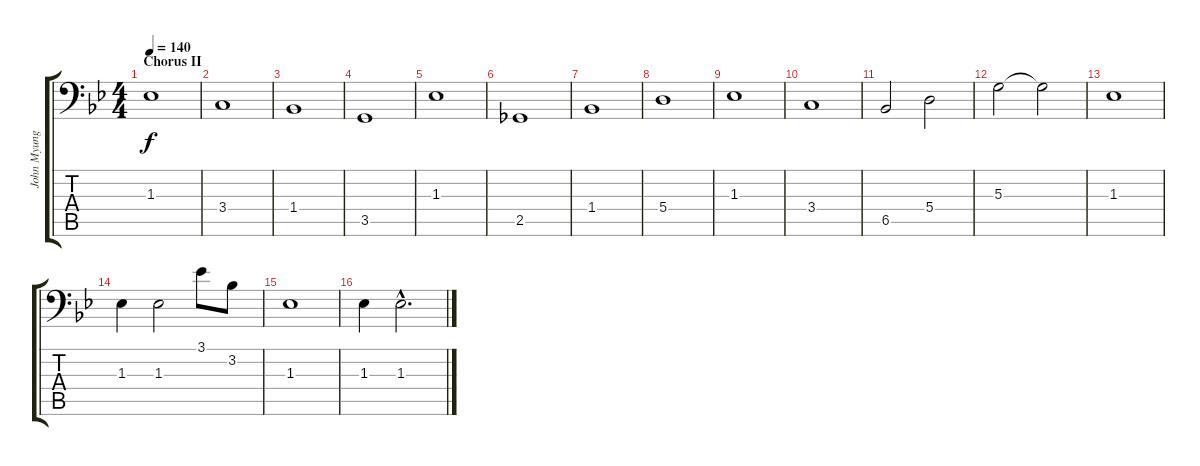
\track ("John Myung Bass" "John Myung") {instrument electricbassfinger}
\staff {score tabs}
\tuning (C3 G2 D2 A1 E1 B0) {hide}
\ts (4 4)
\section ("" "Chorus II")
\tempo 140
\clef f4
\ks bb
1.3.1{dy f} |
3.4.1 |
1.4.1 |
3.5.1 |
1.3.1 |
2.5.1 |
1.4.1 |
5.4.1 |
1.3.1 |
3.4.1 |
6.5.2 5.4.2 |
5.3.2 5.3{t}.2 |
1.3.1 |
1.3.4 1.3.2 3.1.8 3.2.8 |
1.3.1 |
1.3.4 1.3{hac}.2{d}
